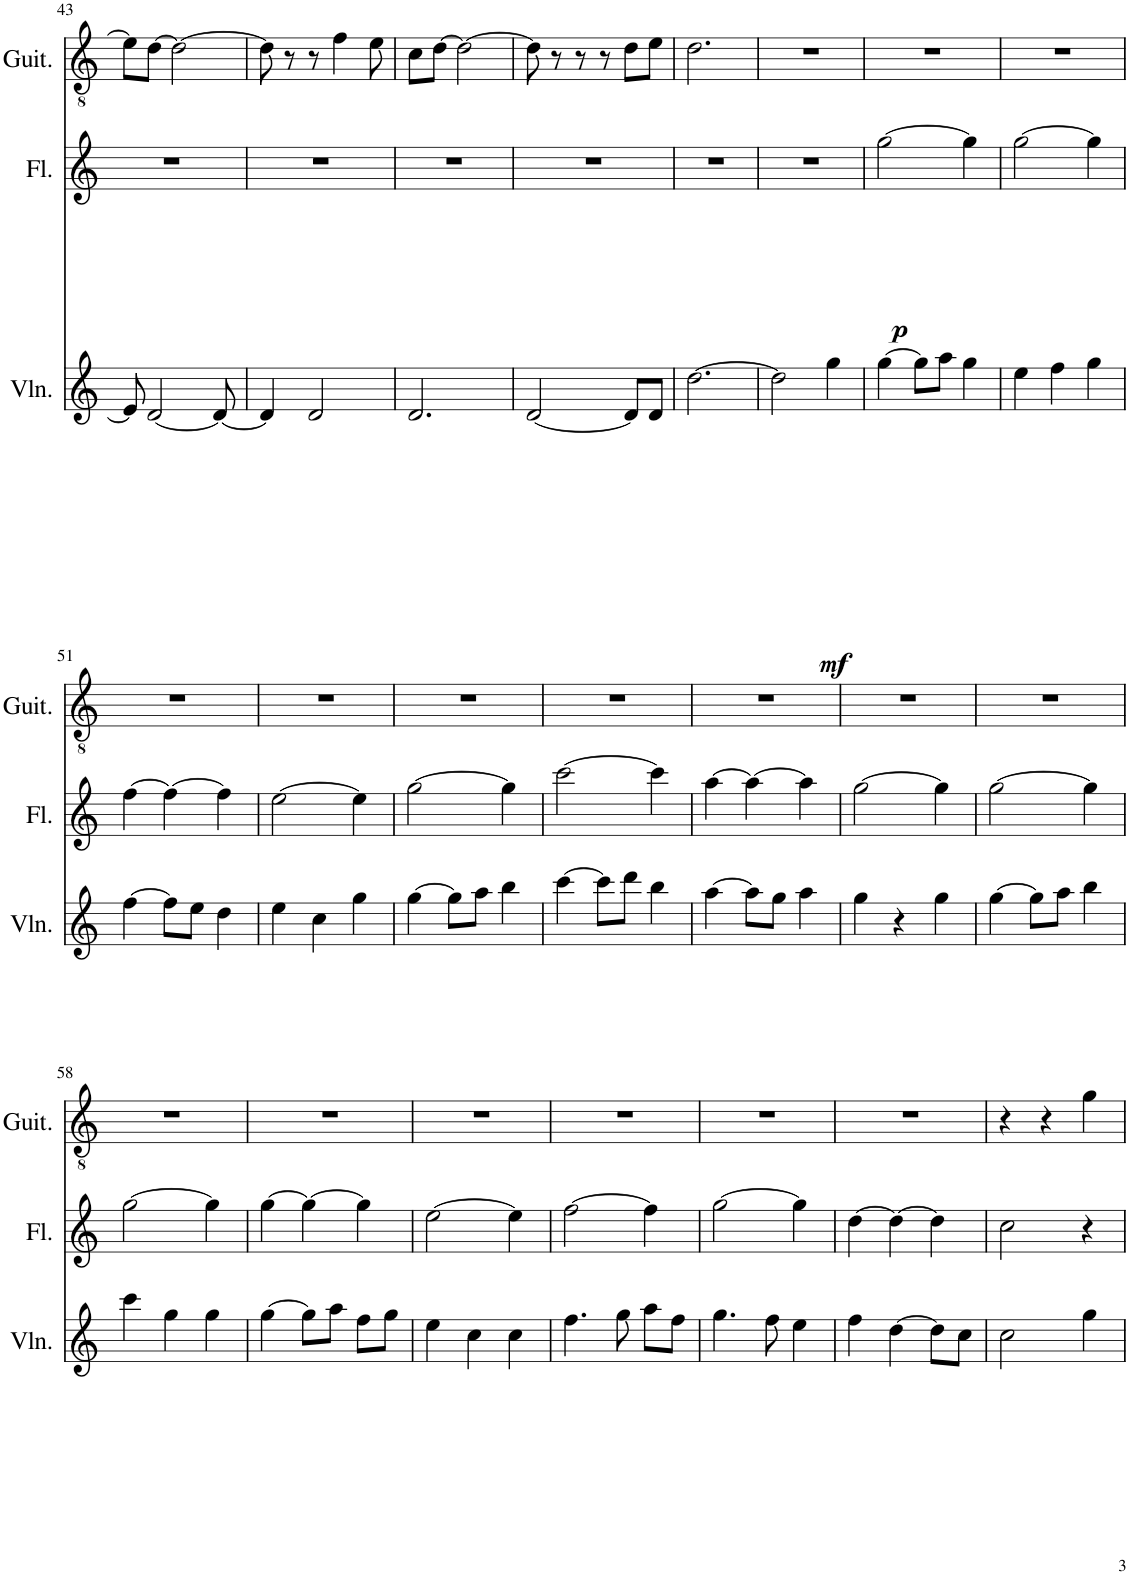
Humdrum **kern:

**kern	**dynam	**kern	**dynam	**kern
*part3	*part3	*part2	*part2	*part1
*staff3	*staff3	*staff2	*staff2	*staff1
*I"Violin	*	*I"Flute	*	*I"Guitar
*I'Vln.	*	*I'Fl.	*	*I'Guit.
!!LO:PB:g=z
*clefG2	*	*clefG2	*	*clefGv2
*k[]	*	*k[]	*	*k[]
*M3/4	*	*M3/4	*	*M3/4
=43	=43	=43	=43	=43
8e/]	.	2.r	.	8e\L]
[2d/	.	.	.	[8d\J
.	.	.	.	2d\_
8d/_	.	.	.	.
=44	=44	=44	=44	=44
4d/]	.	2.r	.	8d\]
.	.	.	.	8r
2d/	.	.	.	8r
.	.	.	.	4f\
.	.	.	.	8e\
=45	=45	=45	=45	=45
2.d/	.	2.r	.	8c\L
.	.	.	.	[8d\J
.	.	.	.	2d\_
=46	=46	=46	=46	=46
[2d/	.	2.r	.	8d\]
.	.	.	.	8r
.	.	.	.	8r
.	.	.	.	8r
8d/L]	.	.	.	8d\L
8d/J	.	.	.	8e\J
=47	=47	=47	=47	=47
[2.dd\	.	2.r	.	2.d\
=48	=48	=48	=48	=48
*^	*	*	*	*
2dd\]	4ryy	.	2.r	.	2.r
!	!	!LO:DY:b	!	!	!
.	2ryy	mf	.	.	.
4gg\	.	.	.	.	.
=49	=49	=49	=49	=49	=49
!	!	!	!	!LO:DY:b	!
*v	*v	*	*	*	*
[4gg\	.	[2gg\	p	2.r
8gg\L]	.	.	.	.
8aa\J	.	.	.	.
4gg\	.	4gg\]	.	.
=50	=50	=50	=50	=50
4ee\	.	[2gg\	.	2.r
4ff\	.	.	.	.
4gg\	.	4gg\]	.	.
!!LO:LB:g=z
=51	=51	=51	=51	=51
[4ff\	.	[4ff\	.	2.r
8ff\L]	.	4ff\_	.	.
8ee\J	.	.	.	.
4dd\	.	4ff\]	.	.
=52	=52	=52	=52	=52
4ee\	.	[2ee\	.	2.r
4cc\	.	.	.	.
4gg\	.	4ee\]	.	.
=53	=53	=53	=53	=53
[4gg\	.	[2gg\	.	2.r
8gg\L]	.	.	.	.
8aa\J	.	.	.	.
4bb\	.	4gg\]	.	.
=54	=54	=54	=54	=54
[4ccc\	.	[2ccc\	.	2.r
8ccc\L]	.	.	.	.
8ddd\J	.	.	.	.
4bb\	.	4ccc\]	.	.
=55	=55	=55	=55	=55
[4aa\	.	[4aa\	.	2.r
8aa\L]	.	4aa\_	.	.
8gg\J	.	.	.	.
4aa\	.	4aa\]	.	.
=56	=56	=56	=56	=56
4gg\	.	[2gg\	.	2.r
4r	.	.	.	.
4gg\	.	4gg\]	.	.
=57	=57	=57	=57	=57
[4gg\	.	[2gg\	.	2.r
8gg\L]	.	.	.	.
8aa\J	.	.	.	.
4bb\	.	4gg\]	.	.
!!LO:LB:g=z
=58	=58	=58	=58	=58
4ccc\	.	[2gg\	.	2.r
4gg\	.	.	.	.
4gg\	.	4gg\]	.	.
=59	=59	=59	=59	=59
[4gg\	.	[4gg\	.	2.r
8gg\L]	.	4gg\_	.	.
8aa\J	.	.	.	.
8ff\L	.	4gg\]	.	.
8gg\J	.	.	.	.
=60	=60	=60	=60	=60
4ee\	.	[2ee\	.	2.r
4cc\	.	.	.	.
4cc\	.	4ee\]	.	.
=61	=61	=61	=61	=61
4.ff\	.	[2ff\	.	2.r
8gg\	.	.	.	.
8aa\L	.	4ff\]	.	.
8ff\J	.	.	.	.
=62	=62	=62	=62	=62
4.gg\	.	[2gg\	.	2.r
8ff\	.	.	.	.
4ee\	.	4gg\]	.	.
=63	=63	=63	=63	=63
4ff\	.	[4dd\	.	2.r
[4dd\	.	4dd\_	.	.
8dd\L]	.	4dd\]	.	.
8cc\J	.	.	.	.
=64	=64	=64	=64	=64
2cc\	.	2cc\	.	4r
.	.	.	.	4r
4gg\	.	4r	.	4g\
=	=	=	=	=
*-	*-	*-	*-	*-
